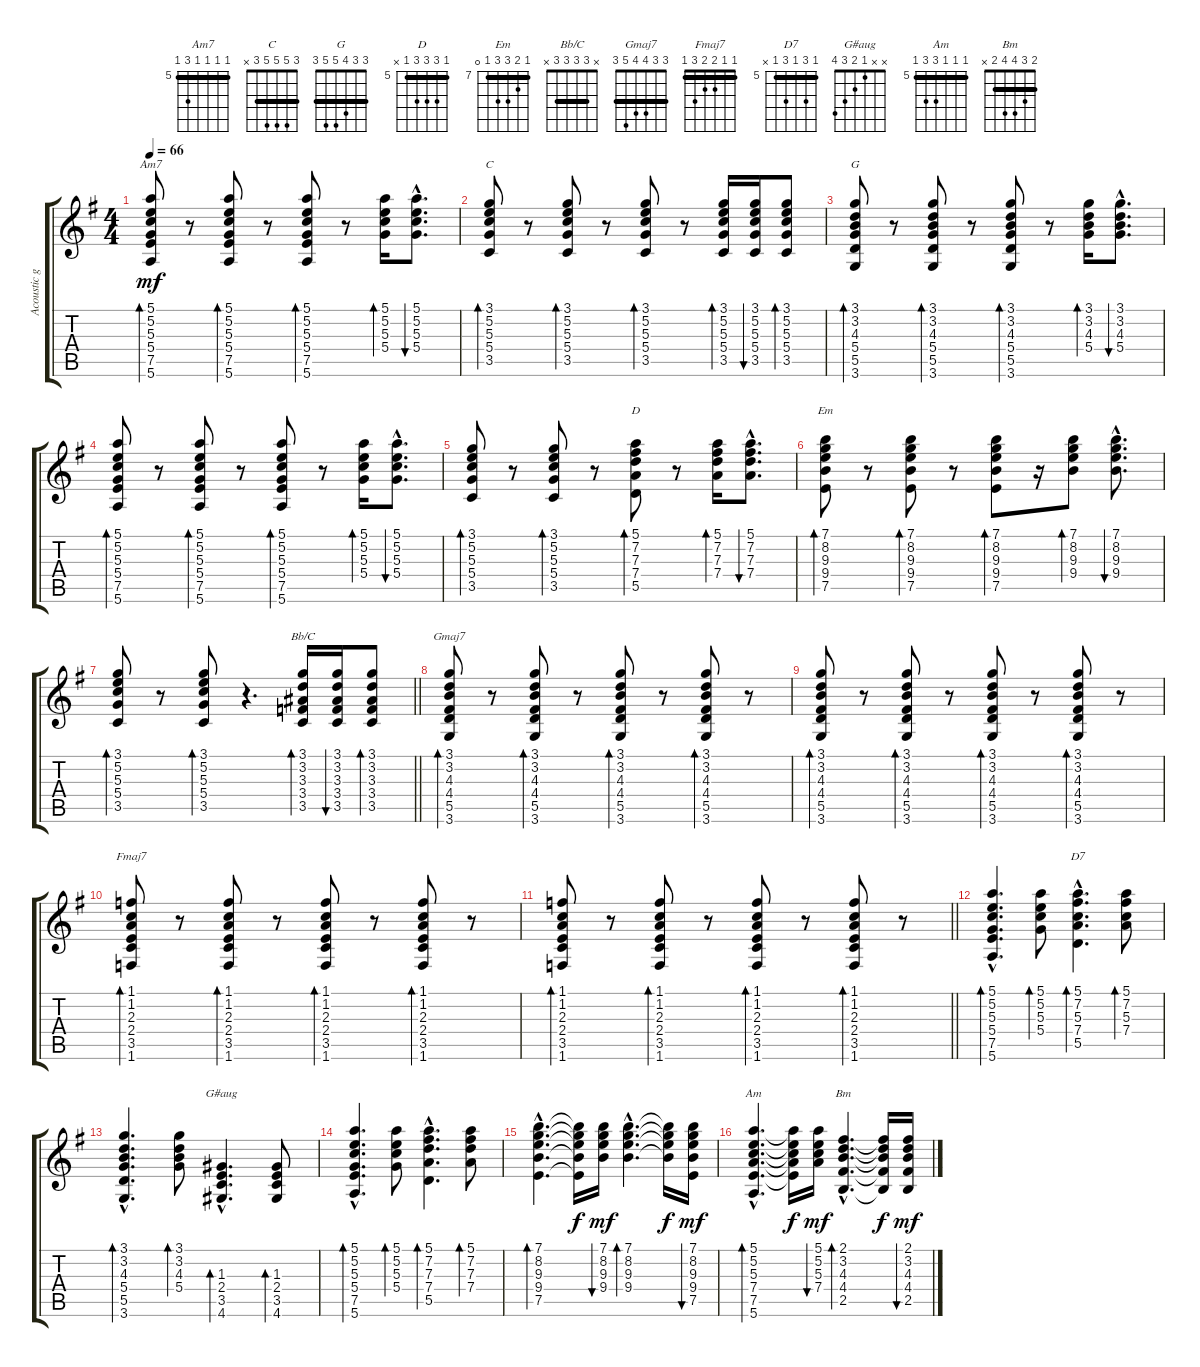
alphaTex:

\track ("Acoustic guitar" "Acoustic g") {instrument acousticguitarsteel}
\staff {score tabs}
\tuning (E4 B3 G3 D3 A2 E2) {hide}
\chord ("Am7" 5 5 5 5 7 5) {firstfret 5 barre 5}
\chord ("C" 3 5 5 5 3 x) {barre 3}
\chord ("G" 3 3 4 5 5 3) {barre 3}
\chord ("D" 5 7 7 7 5 x) {firstfret 5 barre 5}
\chord ("Em" 7 8 9 9 7 0) {firstfret 7 barre 7}
\chord ("Bb/C" x 3 3 3 3 x) {barre 3}
\chord ("Gmaj7" 3 3 4 4 5 3) {barre 3}
\chord ("Fmaj7" 1 1 2 2 3 1) {barre 1}
\chord ("D7" 5 7 5 7 5 x) {firstfret 5 barre 5}
\chord ("G#aug" x x 1 2 3 4)
\chord ("Am" 5 5 5 7 7 5) {firstfret 5 barre 5}
\chord ("Bm" 2 3 4 4 2 x) {barre 2}
\ts (4 4)
\tempo 66
\clef g2
\ks g
(5.1 5.2 5.3 5.4 7.5 5.6).8{bd 30 ch "Am7" dy mf} r.8 (5.1 5.2 5.3 5.4 7.5 5.6).8{bd 30} r.8 (5.1 5.2 5.3 5.4 7.5 5.6).8{bd 30} r.8 (5.1 5.2 5.3 5.4).16{bd 30} (5.1{hac} 5.2{hac} 5.3{hac} 5.4{hac}).8{d bu 30} |
(3.1 5.2 5.3 5.4 3.5).8{bd 30 ch "C"} r.8 (3.1 5.2 5.3 5.4 3.5).8{bd 30} r.8 (3.1 5.2 5.3 5.4 3.5).8{bd 30} r.8 (3.1 5.2 5.3 5.4 3.5).16{bd 30} (3.1 5.2 5.3 5.4 3.5).16{bu 30} (3.1 5.2 5.3 5.4 3.5).8{bd 30} |
(3.1 3.2 4.3 5.4 5.5 3.6).8{bd 30 ch "G"} r.8 (3.1 3.2 4.3 5.4 5.5 3.6).8{bd 30} r.8 (3.1 3.2 4.3 5.4 5.5 3.6).8{bd 30} r.8 (3.1 3.2 4.3 5.4).16{bd 30} (3.1{hac} 3.2{hac} 4.3{hac} 5.4{hac}).8{d bu 30} |
(5.1 5.2 5.3 5.4 7.5 5.6).8{bd 30} r.8 (5.1 5.2 5.3 5.4 7.5 5.6).8{bd 30} r.8 (5.1 5.2 5.3 5.4 7.5 5.6).8{bd 30} r.8 (5.1 5.2 5.3 5.4).16{bd 30} (5.1{hac} 5.2{hac} 5.3{hac} 5.4{hac}).8{d bu 30} |
(3.1 5.2 5.3 5.4 3.5).8{bd 30} r.8 (3.1 5.2 5.3 5.4 3.5).8{bd 30} r.8 (5.1 7.2 7.3 7.4 5.5).8{bd 30 ch "D"} r.8 (5.1 7.2 7.3 7.4).16{bd 30} (5.1{hac} 7.2{hac} 7.3{hac} 7.4{hac}).8{d bu 30} |
(7.1 8.2 9.3 9.4 7.5).8{bd 30 ch "Em"} r.8 (7.1 8.2 9.3 9.4 7.5).8{bd 30} r.8 (7.1 8.2 9.3 9.4 7.5).8{bd 30} r.16 (7.1 8.2 9.3 9.4).8{bd 30} (7.1{hac} 8.2{hac} 9.3{hac} 9.4{hac}).8{d bu 30} |
\barLineRight lightlight
(3.1 5.2 5.3 5.4 3.5).8{bd 30} r.8 (3.1 5.2 5.3 5.4 3.5).8{bd 30} r.4{d} (3.1 3.2 3.3 3.4 3.5).16{bd 30 ch "Bb/C"} (3.1 3.2 3.3 3.4 3.5).16{bu 30} (3.1 3.2 3.3 3.4 3.5).8{bd 30} |
(3.1 3.2 4.3 4.4 5.5 3.6).8{bd 30 ch "Gmaj7"} r.8 (3.1 3.2 4.3 4.4 5.5 3.6).8{bd 30} r.8 (3.1 3.2 4.3 4.4 5.5 3.6).8{bd 30} r.8 (3.1 3.2 4.3 4.4 5.5 3.6).8{bd 30} r.8 |
(3.1 3.2 4.3 4.4 5.5 3.6).8{bd 30} r.8 (3.1 3.2 4.3 4.4 5.5 3.6).8{bd 30} r.8 (3.1 3.2 4.3 4.4 5.5 3.6).8{bd 30} r.8 (3.1 3.2 4.3 4.4 5.5 3.6).8{bd 30} r.8 |
(1.1 1.2 2.3 2.4 3.5 1.6).8{bd 30 ch "Fmaj7"} r.8 (1.1 1.2 2.3 2.4 3.5 1.6).8{bd 30} r.8 (1.1 1.2 2.3 2.4 3.5 1.6).8{bd 30} r.8 (1.1 1.2 2.3 2.4 3.5 1.6).8{bd 30} r.8 |
\barLineRight lightlight
(1.1 1.2 2.3 2.4 3.5 1.6).8{bd 30} r.8 (1.1 1.2 2.3 2.4 3.5 1.6).8{bd 30} r.8 (1.1 1.2 2.3 2.4 3.5 1.6).8{bd 30} r.8 (1.1 1.2 2.3 2.4 3.5 1.6).8{bd 30} r.8 |
(5.1{hac} 5.2{hac} 5.3{hac} 5.4{hac} 7.5{hac} 5.6{hac}).4{d bd 30} (5.1 5.2 5.3 5.4).8{bd 30} (5.1{hac} 7.2{hac} 5.3{hac} 7.4{hac} 5.5{hac}).4{d bd 30 ch "D7"} (5.1 7.2 5.3 7.4).8{bd 30} |
(3.1{hac} 3.2{hac} 4.3{hac} 5.4{hac} 5.5{hac} 3.6{hac}).4{d bd 30} (3.1 3.2 4.3 5.4).8{bd 30} (1.3{hac} 2.4{hac} 3.5{hac} 4.6{hac}).4{d bd 30 ch "G#aug"} (1.3 2.4 3.5 4.6).8{bd 30} |
(5.1{hac} 5.2{hac} 5.3{hac} 5.4{hac} 7.5{hac} 5.6{hac}).4{d bd 30} (5.1 5.2 5.3 5.4).8{bd 30} (5.1{hac} 7.2{hac} 7.3{hac} 7.4{hac} 5.5{hac}).4{d bd 30} (5.1 7.2 7.3 7.4).8{bd 30} |
(7.1{hac} 8.2{hac} 9.3{hac} 9.4{hac} 7.5{hac}).4{d bd 30} (7.1{t} 8.2{t} 9.3{t} 9.4{t} 7.5{t}).16{dy f} (7.1 8.2 9.3 9.4).16{bu 30 dy mf} (7.1{hac} 8.2{hac} 9.3{hac} 9.4{hac}).4{d bd 30} (7.1{t} 8.2{t} 9.3{t} 9.4{t}).16{dy f} (7.1 8.2 9.3 9.4 7.5).16{bu 30 dy mf} |
(5.1{hac} 5.2{hac} 5.3{hac} 7.4{hac} 7.5{hac} 5.6{hac}).4{d bd 30 ch "Am"} (5.1{t} 5.2{t} 5.3{t} 7.4{t} 7.5{t}).16{dy f} (5.1 5.2 5.3 7.4).16{bu 30 dy mf} (2.1{hac} 3.2{hac} 4.3{hac} 4.4{hac} 2.5{hac}).4{d bd 30 ch "Bm"} (2.1{t} 3.2{t} 4.3{t} 4.4{t} 2.5{t}).16{dy f} (2.1 3.2 4.3 4.4 2.5).16{bu 30 dy mf}
